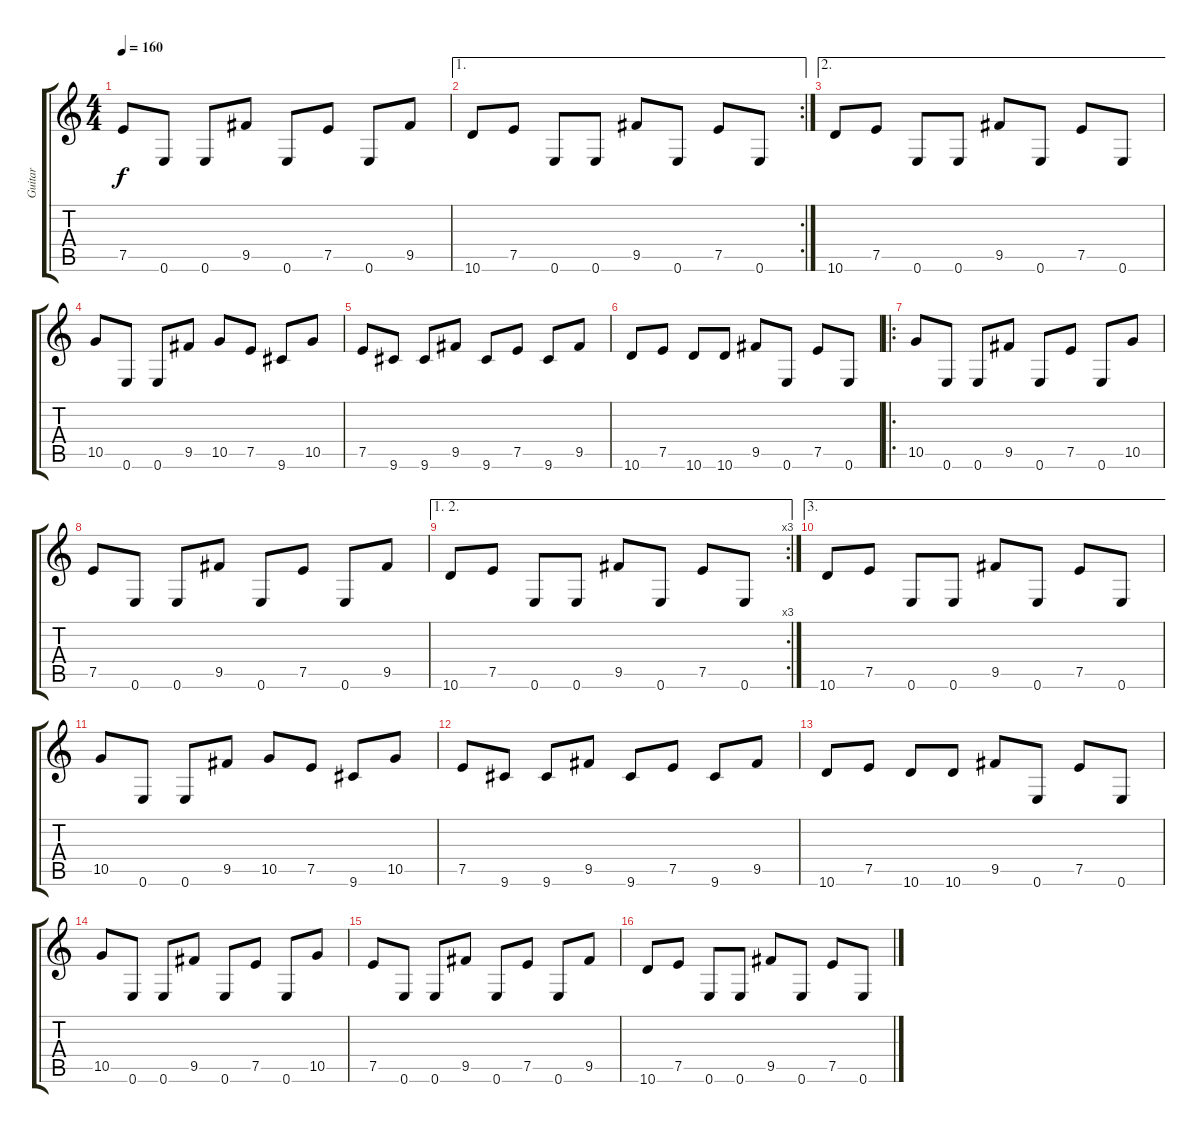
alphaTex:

\track ("Guitar" "Guitar") {instrument distortionguitar}
\staff {score tabs}
\tuning (E4 B3 G3 D3 A2 E2) {hide}
\ts (4 4)
\tempo 160
\clef g2
\ks c
7.5.8{dy f} 0.6.8 0.6.8 9.5.8 0.6.8 7.5.8 0.6.8 9.5.8 |
\ae 1
\rc 2
10.6.8 7.5.8 0.6.8 0.6.8 9.5.8 0.6.8 7.5.8 0.6.8 |
\ae 2
10.6.8 7.5.8 0.6.8 0.6.8 9.5.8 0.6.8 7.5.8 0.6.8 |
10.5.8 0.6.8 0.6.8 9.5.8 10.5.8 7.5.8 9.6.8 10.5.8 |
7.5.8 9.6.8 9.6.8 9.5.8 9.6.8 7.5.8 9.6.8 9.5.8 |
10.6.8 7.5.8 10.6.8 10.6.8 9.5.8 0.6.8 7.5.8 0.6.8 |
\ro
10.5.8 0.6.8 0.6.8 9.5.8 0.6.8 7.5.8 0.6.8 10.5.8 |
7.5.8 0.6.8 0.6.8 9.5.8 0.6.8 7.5.8 0.6.8 9.5.8 |
\ae (1 2)
\rc 3
10.6.8 7.5.8 0.6.8 0.6.8 9.5.8 0.6.8 7.5.8 0.6.8 |
\ae 3
10.6.8 7.5.8 0.6.8 0.6.8 9.5.8 0.6.8 7.5.8 0.6.8 |
10.5.8 0.6.8 0.6.8 9.5.8 10.5.8 7.5.8 9.6.8 10.5.8 |
7.5.8 9.6.8 9.6.8 9.5.8 9.6.8 7.5.8 9.6.8 9.5.8 |
10.6.8 7.5.8 10.6.8 10.6.8 9.5.8 0.6.8 7.5.8 0.6.8 |
10.5.8 0.6.8 0.6.8 9.5.8 0.6.8 7.5.8 0.6.8 10.5.8 |
7.5.8 0.6.8 0.6.8 9.5.8 0.6.8 7.5.8 0.6.8 9.5.8 |
10.6.8 7.5.8 0.6.8 0.6.8 9.5.8 0.6.8 7.5.8 0.6.8
